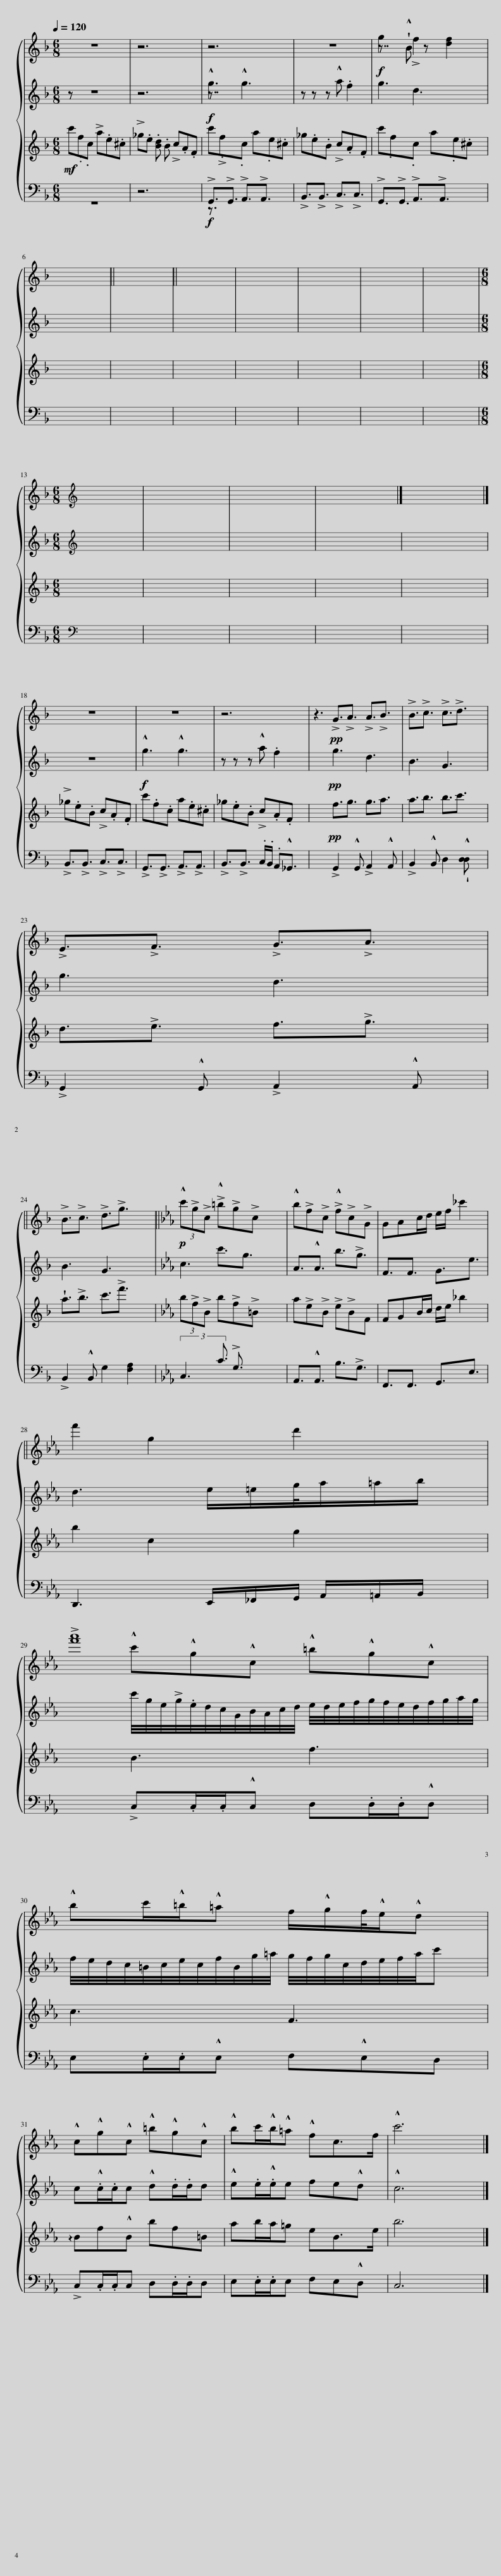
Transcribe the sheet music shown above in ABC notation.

X:1
%%score { 1 | ( 2 7 ) | 3 | ( 4 5 6 8 ) }
L:1/8
Q:1/4=120
M:6/8
I:linebreak $
K:F
V:1 treble
V:2 treble
V:7 treble
V:3 treble
V:4 bass
V:5 bass
V:6 bass
V:8 bass
V:1
 z6 | z6 x | z6 | z6 |!f! z7/4 !wedge!!^!B z [df]2 x/4 |$ %5
 x6 | x6 | x6 | x6 | x6 | %10
 x6 | x6 |$[M:6/8][K:treble] x6 | x6 | x6 | %15
 x6 |] x6 |]$ z6 | z6 | z6 x/ | %20
 z3!pp! !>!G3/2!>!A3/2 !>!A3/2!>!B3/2 | !>!B3/2!>!c3/2 !>!c3/2!>!d3/2 x |$ !>!E3/2!>!F3/2 !>!G3/2!>!A3/2 |$ !>!B3/2!>!c3/2 !>!d3/2!>!g3/2 x |[K:Eb]!p! (3!^!c'!>!g!>!c !>!!^!=b!>!g!>!c x | %25
 !^!b!>!f!>!c !>!!^!f!>!c!>!G | GAc/d/ e/f/ _c'2 |$ f'2 g2 d'2 |$ !>![f'a']8 !^!c'!^!g!^!c !^!=b!^!g!^!c |$ !^!bc'/!^!=b/!^!=a f/!^!g/f/4!^!e/!^!d x/4 |$ %30
 !^!c!^!g!^!c !^!=b!^!g!^!c | !^!bc'/!^!b/!^!=a !^!fc>f | !^!c'6 |] %33
V:2
 z6 | z6 x |!f! z7/4 x/4 !^!g3 x | z z z !^!a .f2 |[I:staff -1] g2 !>!f2[I:staff +1] x2 |$ %5
 x6 | x6 | x6 | x6 | x6 | %10
 x6 | x6 |$[M:6/8][K:treble] x6 | x6 | x6 | %15
 x6 |] x6 |]$ z6 |!f! !^!g3 !^!g3 | z z z !^!a .f2 x/ | %20
 x3!pp! g3 d3 | B3 G3 x |$ g3 d3 |$ B3 G3 x |[K:Eb] c3 x3 | %25
 A3/2!^!A3/2 b3/2!>!g3/2 | F3/2F3/2 G3/2e3/2 |$ d3 e/=e/g/4a/=a/b/ x/4 |$ x8 c'/4g/4e/4!>!g/4.e/4d/4c/4G/4B/4A/4c/4d/4 e/4d/4e/4f/4g/4f/4e/4d/4f/4g/4a/4g/4 |$ f/4e/4d/4c/4=B/4c/4e/4c/4f/4B/4g/4=a/4 g/4f/4g/4c/4d/4e/4f/4a/4c' |$ %30
 c.!^!c/.c/c !^!d.d/.d/d | !^!e.e/.!^!e/e fe!^!d | !^!c6 |] %33
V:3
!mf! z x2 !>!a.e.^c | !>!_g.e .[Bd] .B !>!c.A.F |[I:staff -1] !^!g3[I:staff +1] x3 | _g.e.B !>!c.A.F |[I:staff -1] g3[I:staff +1] x3 |$ %5
 x6 | x6 | x6 | x6 | x6 | %10
 x6 | x6 |$[M:6/8] x6 | x6 | x6 | %15
 x6 |] x6 |]$ !>!_g.e.B !>!c.A.F | c'.f.c a.e.^c | _g.e.B !>!c.A.F x/ | %20
 x3!pp! f3/2g3/2 g3/2a3/2 | a3/2b3/2 b3/2c'3/2 x |$ d3/2!>!e3/2 f3/2!>!g3/2 |$ !wedge!a3/2!>!b3/2 c'3/2!>!f'3/2 x |[K:Eb] (3b!>!f!>!B b!>!f!>!=B x | %25
 a!>!e!>!B !>!e!>!BF | FGB/c/ d/e/ _b2 |$ b2 c2 g2 |$ x8 B3 f3 |$ c3 F3 |$ %30
 !arpeggio!Bf!^!B bf=B | ab/a/=g eB>e | b6 |] %33
V:4
[I:staff -1] c'.f.c[I:staff +1] x3 | z6 x |!f![I:staff -1] c'!>!.f.c a.e.^c |[I:staff +1] !>!B,,3/2!>!B,,3/2 !>!C,3/2!>!C,3/2 |[I:staff -1] c'.f.c a.e.^c |$ %5
[I:staff +1] x6 | x6 | x6 | x6 | x6 | %10
 x6 | x6 |$[M:6/8][K:bass] x6 | x6 | x6 | %15
 x6 |] x6 |]$ !>!B,,3/2!>!B,,3/2 !>!C,3/2!>!C,3/2 | !>!G,,3/2!>!G,,3/2 !>!A,,3/2!>!A,,3/2 | !>!B,,3/2!>!B,,3/2 .C,/.B,,/ .A,,!^!_G,,3/2 | %20
 x3 !>!G,,2 !^!G,, !>!A,,2 !^!A,, | !>!B,,2 !^!B,, D,2 !wedge!!^!D, x |$ !>!G,,2 !^!G,, !>!A,,2 !^!A,, |$ !>!B,,2 !^!B,, G,2 [F,A,]2 |[K:Eb] (3:2:2C,3 C3/2 !>!G,3/2 x3/2 | %25
 A,,3/2!^!A,,3/2 B,3/2!>!G,3/2 | F,,3/2F,,3/2 G,,3/2E,3/2 |$ D,,3 E,,/_F,,/G,,/ x3/2 |$ x8 !>!C,.C,/.C,/!^!C, D,.D,/.D,/!^!D, |$ E,.E,/.E,/!^!E, F,!^!E,D, |$ %30
 !>!C,.C,/.C,/C, D,.D,/.D,/D, | E,.E,/.E,/E, F,E,!^!D, | C,6 |] %33
V:5
 z6 | x7 | z3/2 x/ !>!A,,3/2!>!A,,3/2 x | x6 | !>!G,,3/2!>!G,,3/2 x3 |$ %5
 x6 | x6 | x6 | x6 | x6 | %10
 x6 | x6 |$[M:6/8][K:bass] x6 | x6 | x6 | %15
 x6 |] x6 |]$ x6 | x6 | x3[I:staff -2] a2 x3/2 | %20
 x9 | x5[I:staff +2] D,2 |$ x6 |$ x7 |[K:Eb] x2[I:staff -2] c'3/2g3/2 x | %25
 x6 | x6 |$ x17/4[I:staff +2] A,,/=A,,/B,,/ x/4 |$ x14 |$ x6 |$ %30
 x6 | x6 | x6 |] %33
V:6
 x6 | x7 | !>!G,,3/2!>!G,,3/2 x3 | x6 | x7/4[I:staff -3] B2 x9/4 |$ %5
 x6 | x6 | x6 | x6 | x6 | %10
 x6 | x6 |$[M:6/8][I:staff +3][K:bass] x6 | x6 | x6 | %15
 x6 |] x6 |]$ x6 | x6 | x13/2 | %20
 x9 | x7 |$ x6 |$ x7 |[K:Eb] x6 | %25
 x6 | x6 |$ x6 |$ x14 |$ x6 |$ %30
 x6 | x6 | x6 |] %33
V:7
 x6 | x7 | x6 | x6 | x2 d3 x |$ %5
 x6 | x6 | x6 | x6 | x6 | %10
 x6 | x6 |$[M:6/8][K:treble] x6 | x6 | x6 | %15
 x6 |] x6 |]$ x6 | x6 | x13/2 | %20
 x9 | x7 |$ x6 |$ x7 |[K:Eb] x6 | %25
 x6 | x6 |$ x6 |$ x14 |$ x6 |$ %30
 x6 | x6 | x6 |] %33
V:8
 x6 | x7 | x6 | x6 | x2 !>!A,,3/2!>!A,,3/2 x |$ %5
 x6 | x6 | x6 | x6 | x6 | %10
 x6 | x6 |$[M:6/8][K:bass] x6 | x6 | x6 | %15
 x6 |] x6 |]$ x6 | x6 | x13/2 | %20
 x9 | x7 |$ x6 |$ x7 |[K:Eb] x6 | %25
 x6 | x6 |$ x6 |$ x14 |$ x6 |$ %30
 x6 | x6 | x6 |] %33
